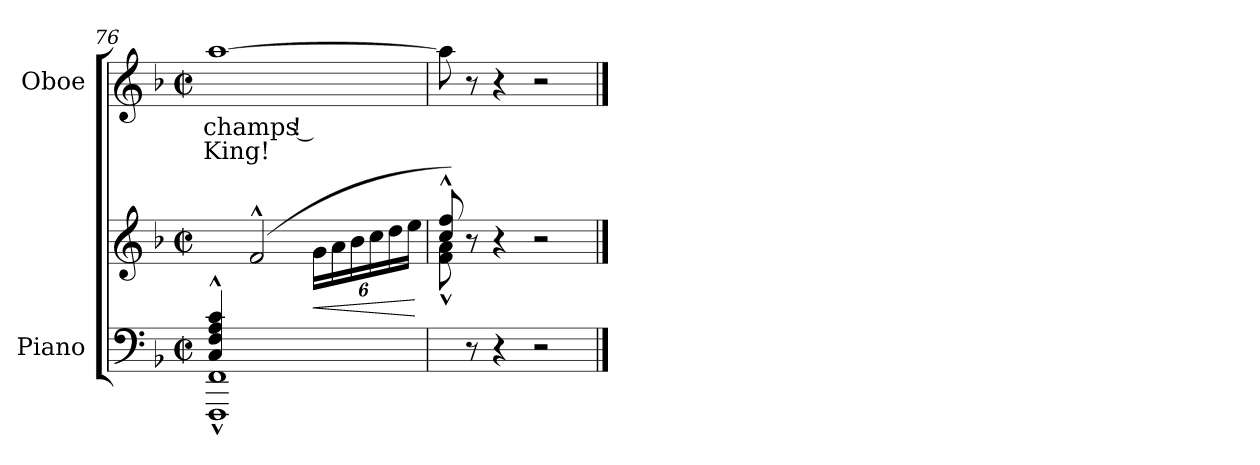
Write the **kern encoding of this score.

**kern	**kern	**dynam	**kern	**text	**text
*part2	*part2	*part2	*part1	*part1	*part1
*staff3	*staff2	*staff2/3	*staff1	*staff1	*staff1
*I"Piano	*	*	*I"Oboe	*	*
*I'Pno	*	*	*I'Ob	*	*
*clefF4	*clefG2	*	*clefG2	*	*
*k[b-]	*k[b-]	*	*k[b-]	*	*
*M2/2	*M2/2	*	*M2/2	*	*
*met(c|)	*met(c|)	*	*met(c|)	*	*
=76	=76	=76	=76	=76	=76
*^	*	*	*	*	*
!	!	!	!	!	!LO:LY:b	!LO:LY:b
4C/^^ 4F/^^ 4A/^^ 4c/^^	1FFF^^ 1FF^^	4ryy	.	[>1aa	champs !	King!
2.ryy	.	(2f^^/	.	.	.	.
*	*	*Xbrackettup	*	*	*	*
!	!	!	!LO:HP:b	!	!	!
.	.	24g\LL	<	.	.	.
.	.	24a\	.	.	.	.
.	.	24b-\	.	.	.	.
.	.	24cc\	.	.	.	.
.	.	24dd\	.	.	.	.
.	.	24ee\JJ	.	.	.	.
*v	*v	*	*	*	*	*
.	.	[	.	.	.
=77	=77	=77	=77	=77	=77
*	*^	*	*	*	*
!	!	!	!LO:DY:b	!	!	!
8ryy	8cc/^^ 8ff/^^)	8f\^^ 8a\^^	other-dynamics	8aa\]	.	.
8r	8r	2..ryy	.	8r	.	.
4r	4r	.	.	4r	.	.
2r	2r	.	.	2r	.	.
*	*v	*v	*	*	*	*
==	==	==	==	==	==
*-	*-	*-	*-	*-	*-
